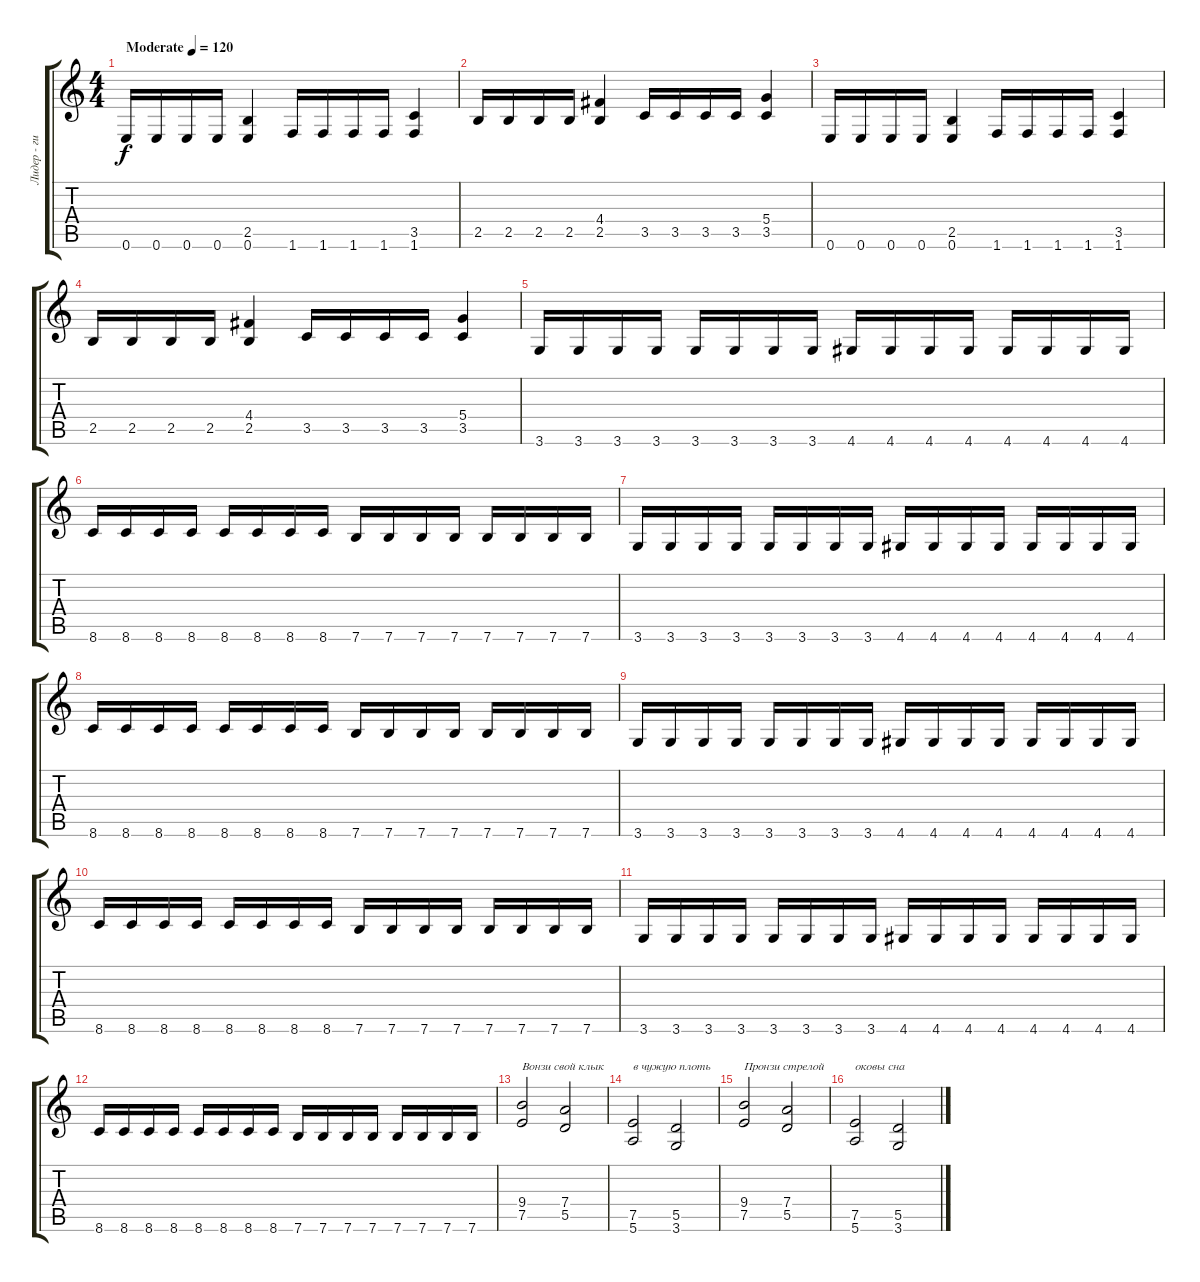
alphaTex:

\track ("Лидер - гитара" "Лидер - ги") {instrument distortionguitar}
\staff {score tabs}
\tuning (E4 B3 G3 D3 A2 E2) {hide}
\ts (4 4)
\tempo (120 "Moderate")
\clef g2
\ks c
0.6.16{dy f instrument distortionguitar} 0.6.16 0.6.16 0.6.16 (2.5 0.6).4 1.6.16 1.6.16 1.6.16 1.6.16 (3.5 1.6).4 |
2.5.16 2.5.16 2.5.16 2.5.16 (4.4 2.5).4 3.5.16 3.5.16 3.5.16 3.5.16 (5.4 3.5).4 |
0.6.16 0.6.16 0.6.16 0.6.16 (2.5 0.6).4 1.6.16 1.6.16 1.6.16 1.6.16 (3.5 1.6).4 |
2.5.16 2.5.16 2.5.16 2.5.16 (4.4 2.5).4 3.5.16 3.5.16 3.5.16 3.5.16 (5.4 3.5).4 |
3.6.16 3.6.16 3.6.16 3.6.16 3.6.16 3.6.16 3.6.16 3.6.16 4.6.16 4.6.16 4.6.16 4.6.16 4.6.16 4.6.16 4.6.16 4.6.16 |
8.6.16 8.6.16 8.6.16 8.6.16 8.6.16 8.6.16 8.6.16 8.6.16 7.6.16 7.6.16 7.6.16 7.6.16 7.6.16 7.6.16 7.6.16 7.6.16 |
3.6.16 3.6.16 3.6.16 3.6.16 3.6.16 3.6.16 3.6.16 3.6.16 4.6.16 4.6.16 4.6.16 4.6.16 4.6.16 4.6.16 4.6.16 4.6.16 |
8.6.16 8.6.16 8.6.16 8.6.16 8.6.16 8.6.16 8.6.16 8.6.16 7.6.16 7.6.16 7.6.16 7.6.16 7.6.16 7.6.16 7.6.16 7.6.16 |
3.6.16 3.6.16 3.6.16 3.6.16 3.6.16 3.6.16 3.6.16 3.6.16 4.6.16 4.6.16 4.6.16 4.6.16 4.6.16 4.6.16 4.6.16 4.6.16 |
8.6.16 8.6.16 8.6.16 8.6.16 8.6.16 8.6.16 8.6.16 8.6.16 7.6.16 7.6.16 7.6.16 7.6.16 7.6.16 7.6.16 7.6.16 7.6.16 |
3.6.16 3.6.16 3.6.16 3.6.16 3.6.16 3.6.16 3.6.16 3.6.16 4.6.16 4.6.16 4.6.16 4.6.16 4.6.16 4.6.16 4.6.16 4.6.16 |
8.6.16 8.6.16 8.6.16 8.6.16 8.6.16 8.6.16 8.6.16 8.6.16 7.6.16 7.6.16 7.6.16 7.6.16 7.6.16 7.6.16 7.6.16 7.6.16 |
(9.4 7.5).2{txt "Вонзи свой клык"} (7.4 5.5).2 |
(7.5 5.6).2{txt "в чужую плоть"} (5.5 3.6).2 |
(9.4 7.5).2{txt "Пронзи стрелой"} (7.4 5.5).2 |
(7.5 5.6).2{txt "оковы сна"} (5.5 3.6).2
